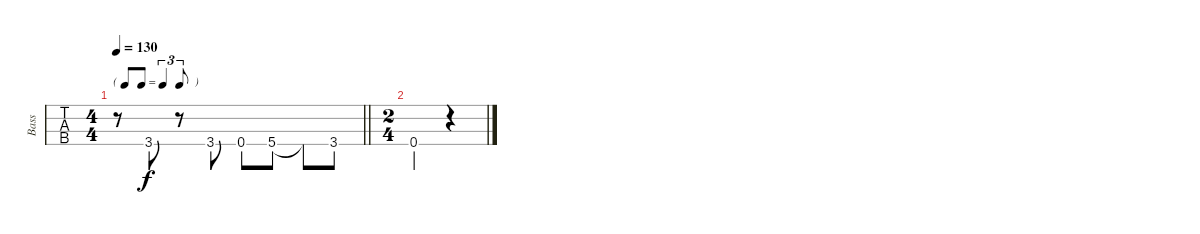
\track ("Bass" "Bass") {instrument electricbassfinger}
\staff {tabs}
\tuning (G2 D2 A1 E1) {hide}
\ts (4 4)
\tf triplet8th
\tempo 130
\clef f4
\barLineRight lightlight
\ks c
r.8{dy f} 3.4.8 r.8 3.4.8 0.4.8 5.4.8 5.4{t}.8 3.4.8 |
\ts (2 4)
0.4.4 r.4
